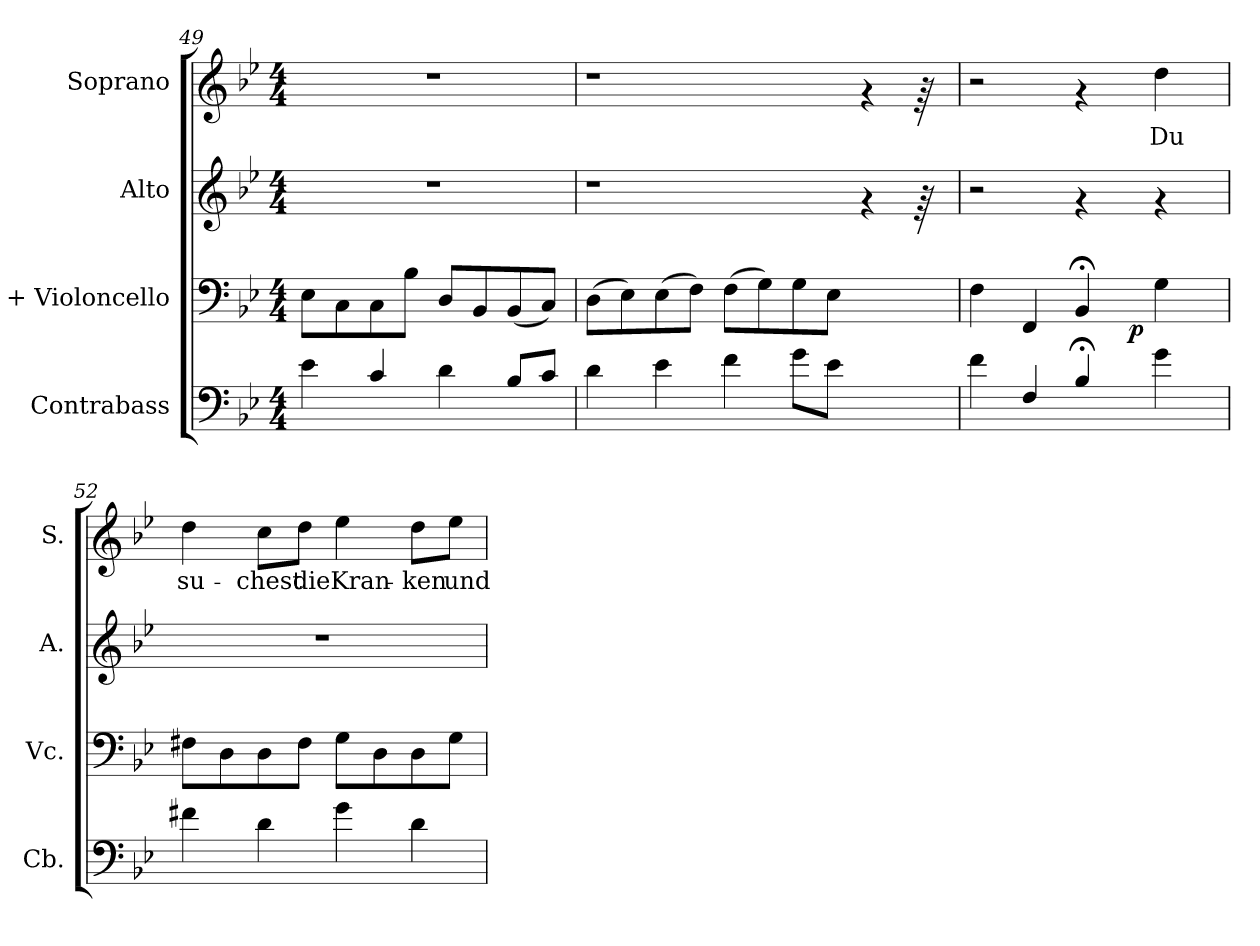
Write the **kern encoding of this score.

**kern	**kern	**dynam	**kern	**kern	**text
*part4	*part3	*part3	*part2	*part1	*part1
*staff4	*staff3	*staff3	*staff2	*staff1	*staff1
*I"Contrabass	*I"+  Violoncello	*	*I"Alto	*I"Soprano	*
*I'Cb.	*I'Vc.	*	*I'A.	*I'S.	*
*clefF4	*clefF4	*	*clefG2	*clefG2	*
*ITrd7c12	*	*	*	*	*
*k[b-e-]	*k[b-e-]	*	*k[b-e-]	*k[b-e-]	*
*B-:	*B-:	*	*B-:	*B-:	*
*M4/4	*M4/4	*	*M4/4	*M4/4	*
=49	=49	=49	=49	=49	=49
4E-\	8E-\L	.	1r	1r	.
.	8C\	.	.	.	.
4C/	8C\	.	.	.	.
.	8B-\J	.	.	.	.
4D\	8D/L	.	.	.	.
.	8BB-/	.	.	.	.
8BB-/L	(<8BB-/	.	.	.	.
8C/J	8C/J)	.	.	.	.
=50	=50	=50	=50	=50	=50
4D\	(>8D\L	.	1r	1r	.
.	8E-\)	.	.	.	.
4E-\	(>8E-<\	.	.	.	.
.	8F\J)	.	.	.	.
4F\	(>8F\L	.	.	.	.
.	8G\)	.	.	.	.
8G\L	8G\	.	.	.	.
8E-\J	8E-\J	.	.	.	.
26880%7139ryy	26880%7139ryy	.	4rf	4rf	.
.	.	.	64rf	64rf	.
26880ryy	26880ryy	.	.	.	.
=51	=51	=51	=51	=51	=51
*	*^	*	*	*	*
4F>\	4F\	2ryy	.	2r	2r	.
4FF>/	4FF</	.	.	.	.	.
4BB-;</	4BB-;</	8ryy	.	4rf	4rf	.
.	.	32.ryy	.	.	.	.
!	!	!	!LO:DY:b	!	!	!
.	.	4ryy	p	.	.	.
!	!	!	!	!	!	!LO:LY:b:cj
4G\	4G\	.	.	4rf	4dd\	Du
.	.	16ryy	.	.	.	.
.	.	64ryy	.	.	.	.
=52	=52	=52	=52	=52	=52	=52
!	!	!	!	!	!	!LO:LY:b:cj
*	*v	*v	*	*	*	*
4F#X\	8F#X\L	.	1r	4dd\	su-
.	8D\	.	.	.	.
!	!	!	!	!	!LO:LY:b:cj
4D\	8D\	.	.	8cc\L	-chest
!	!	!	!	!	!LO:LY:b:cj
.	8F#\J	.	.	8dd\J	die
!	!	!	!	!	!LO:LY:b:cj
4G>\	8G\L	.	.	4ee-\	Kran-
.	8D\	.	.	.	.
!	!	!	!	!	!LO:LY:b:cj
4D\	8D\	.	.	8dd\L	-ken
!	!	!	!	!	!LO:LY:b:cj
.	8G\J	.	.	8ee-\J	und
=	=	=	=	=	=
*-	*-	*-	*-	*-	*-
